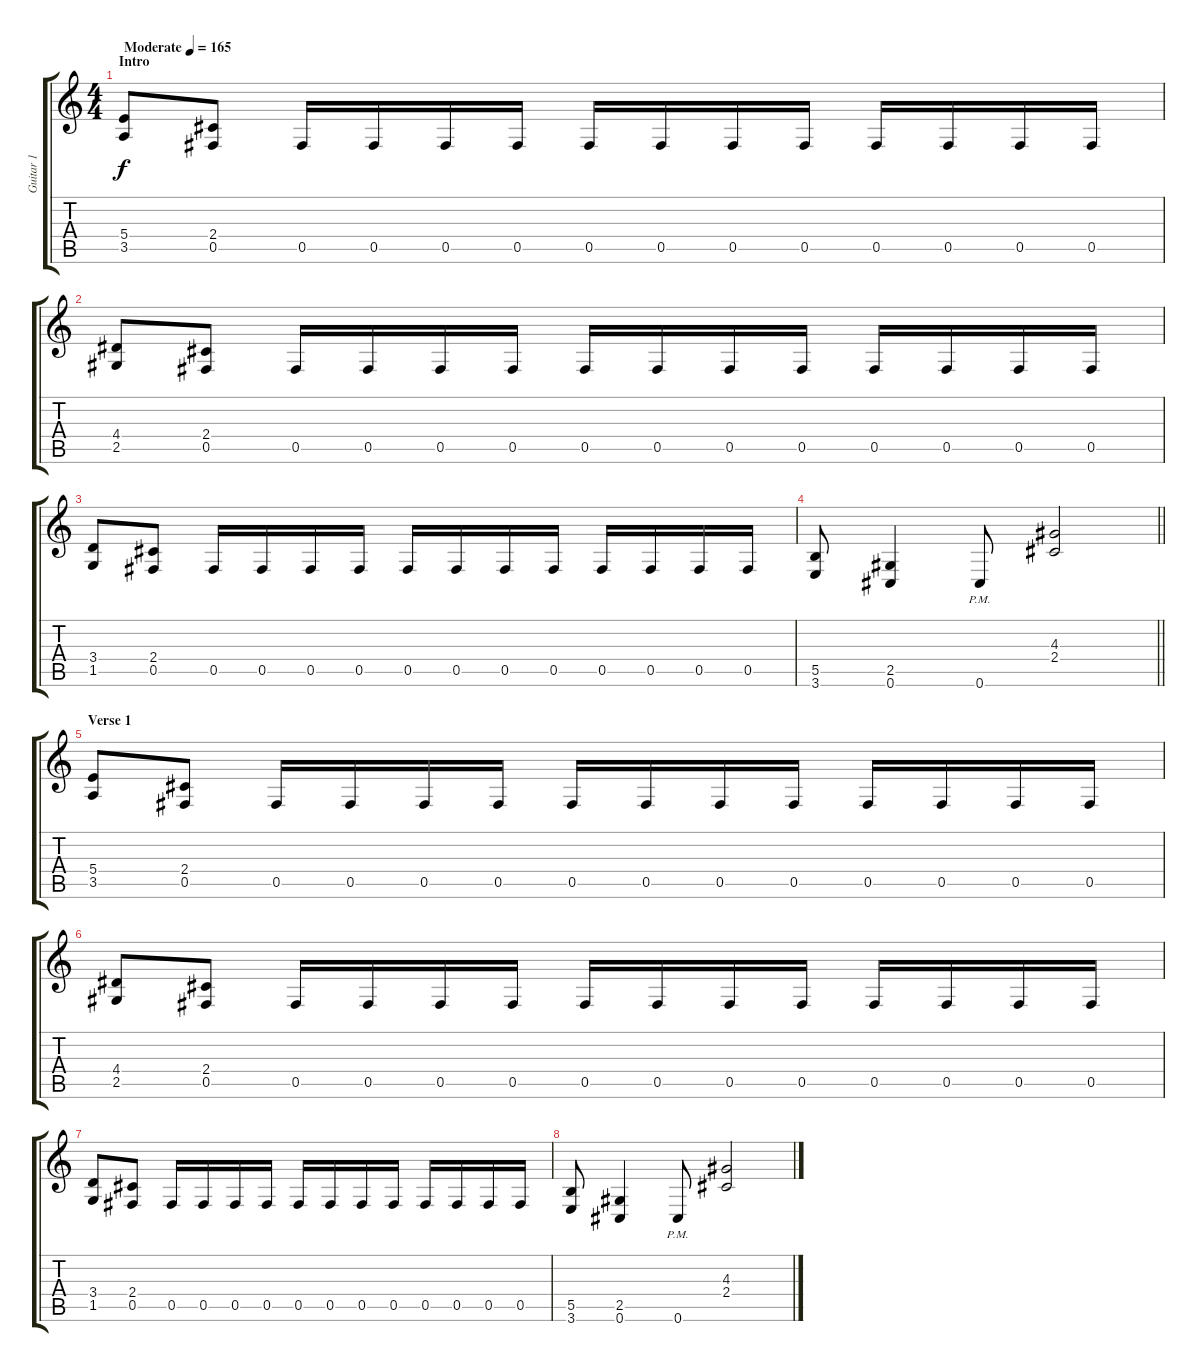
\track ("Guitar 1" "Guitar 1") {instrument overdrivenguitar}
\staff {score tabs}
\tuning (Db4 Ab3 E3 B2 Gb2 Db2) {hide}
\ts (4 4)
\section ("" "Intro")
\tempo (165 "Moderate")
\clef g2
\ks c
(5.4 3.5).8{dy f instrument overdrivenguitar} (2.4 0.5).8 0.5.16 0.5.16 0.5.16 0.5.16 0.5.16 0.5.16 0.5.16 0.5.16 0.5.16 0.5.16 0.5.16 0.5.16 |
(4.4 2.5).8 (2.4 0.5).8 0.5.16 0.5.16 0.5.16 0.5.16 0.5.16 0.5.16 0.5.16 0.5.16 0.5.16 0.5.16 0.5.16 0.5.16 |
(3.4 1.5).8 (2.4 0.5).8 0.5.16 0.5.16 0.5.16 0.5.16 0.5.16 0.5.16 0.5.16 0.5.16 0.5.16 0.5.16 0.5.16 0.5.16 |
\barLineRight lightlight
(5.5 3.6).8 (2.5 0.6).4 0.6{pm}.8 (4.3 2.4).2 |
\section ("" "Verse 1")
(5.4 3.5).8 (2.4 0.5).8 0.5.16 0.5.16 0.5.16 0.5.16 0.5.16 0.5.16 0.5.16 0.5.16 0.5.16 0.5.16 0.5.16 0.5.16 |
(4.4 2.5).8 (2.4 0.5).8 0.5.16 0.5.16 0.5.16 0.5.16 0.5.16 0.5.16 0.5.16 0.5.16 0.5.16 0.5.16 0.5.16 0.5.16 |
(3.4 1.5).8 (2.4 0.5).8 0.5.16 0.5.16 0.5.16 0.5.16 0.5.16 0.5.16 0.5.16 0.5.16 0.5.16 0.5.16 0.5.16 0.5.16 |
(5.5 3.6).8 (2.5 0.6).4 0.6{pm}.8 (4.3 2.4).2
